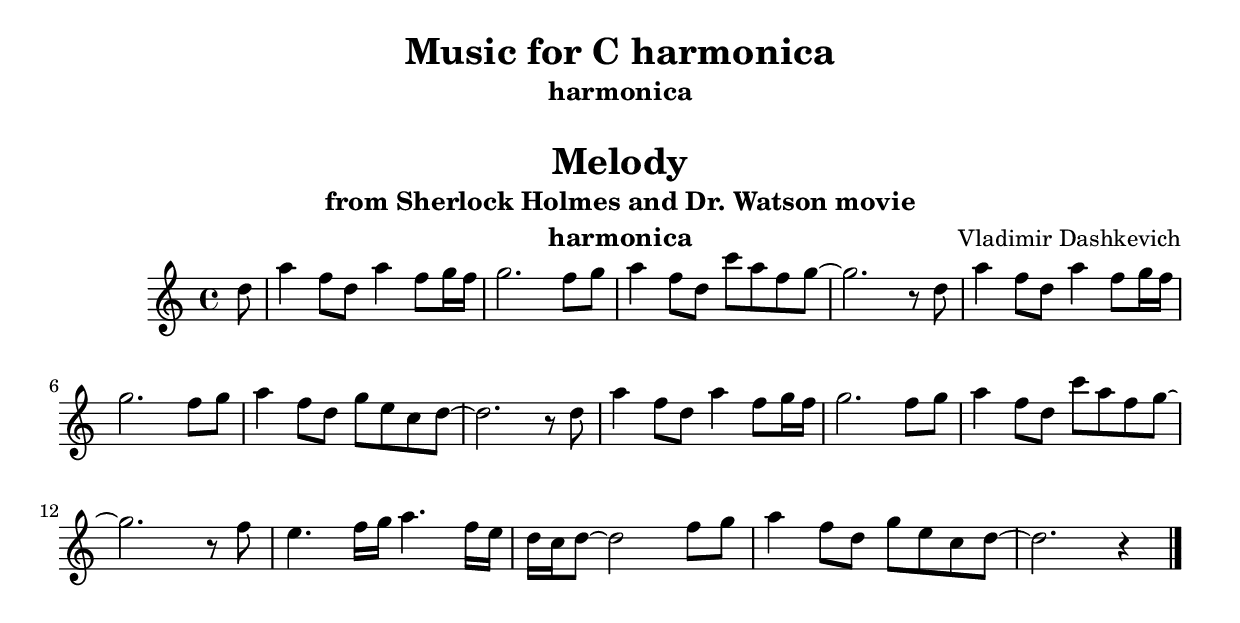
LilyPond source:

\version "2.20.0"

\book {
  \paper {
    print-all-headers = ##t
  }

  \markup { \vspace #1 }

  \header {
    title = "Music for C harmonica"
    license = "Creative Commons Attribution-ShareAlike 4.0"
    status = "unfinished"
    instrument = "harmonica"
  }

  \score {
  \header {
    title = "Melody"
    subtitle = "from Sherlock Holmes and Dr. Watson movie"
    composer = "Vladimir Dashkevich"
  }

  \new Staff \relative c'' {
    \partial 8 d8

    a'4 f8 d a'4 f8 g16 f
    g2. f8 g
    a4 f8 d
    c' a f g8~
    g2. r8 d

    a'4 f8 d a'4 f8 g16 f
    g2. f8 g
    a4 f8 d
    g8 e c d~
    d2. r8 d

    a'4 f8 d a'4 f8 g16 f
    g2. f8 g
    a4 f8 d
    c' a f g8~
    g2. r8 f

    e4. f16 g a4. f16 e
    d16 c d8~ d2 f8 g
    a4 f8 d
    g8 e c d~
    d2. r4 \bar "|."
  }
}

}
